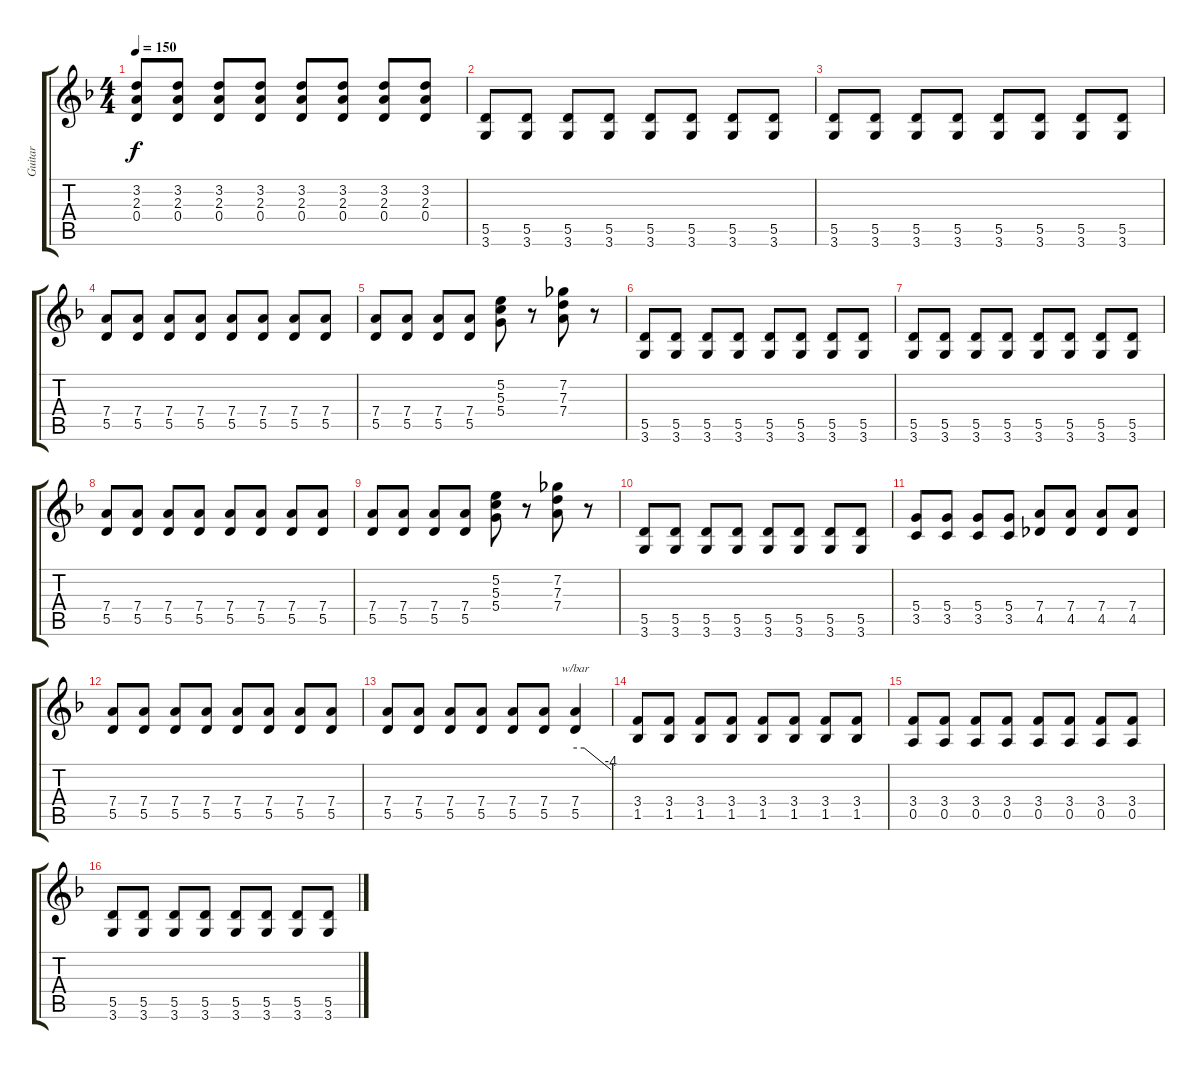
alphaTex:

\track ("Guitar" "Guitar") {instrument electricguitarmuted}
\staff {score tabs}
\tuning (E4 B3 G3 D3 A2 E2) {hide}
\ts (4 4)
\tempo 150
\clef g2
\ks f
(3.2 2.3 0.4).8{dy f} (3.2 2.3 0.4).8 (3.2 2.3 0.4).8 (3.2 2.3 0.4).8 (3.2 2.3 0.4).8 (3.2 2.3 0.4).8 (3.2 2.3 0.4).8 (3.2 2.3 0.4).8 |
(5.5 3.6).8 (5.5 3.6).8 (5.5 3.6).8 (5.5 3.6).8 (5.5 3.6).8 (5.5 3.6).8 (5.5 3.6).8 (5.5 3.6).8 |
(5.5 3.6).8 (5.5 3.6).8 (5.5 3.6).8 (5.5 3.6).8 (5.5 3.6).8 (5.5 3.6).8 (5.5 3.6).8 (5.5 3.6).8 |
(7.4 5.5).8 (7.4 5.5).8 (7.4 5.5).8 (7.4 5.5).8 (7.4 5.5).8 (7.4 5.5).8 (7.4 5.5).8 (7.4 5.5).8 |
(7.4 5.5).8 (7.4 5.5).8 (7.4 5.5).8 (7.4 5.5).8 (5.2 5.3 5.4).8{volume 10 instrument overdrivenguitar} r.8 (7.2 7.3 7.4).8 r.8 |
(5.5 3.6).8{volume 8 instrument electricguitarmuted} (5.5 3.6).8 (5.5 3.6).8 (5.5 3.6).8 (5.5 3.6).8 (5.5 3.6).8 (5.5 3.6).8 (5.5 3.6).8 |
(5.5 3.6).8 (5.5 3.6).8 (5.5 3.6).8 (5.5 3.6).8 (5.5 3.6).8 (5.5 3.6).8 (5.5 3.6).8 (5.5 3.6).8 |
(7.4 5.5).8 (7.4 5.5).8 (7.4 5.5).8 (7.4 5.5).8 (7.4 5.5).8 (7.4 5.5).8 (7.4 5.5).8 (7.4 5.5).8 |
(7.4 5.5).8 (7.4 5.5).8 (7.4 5.5).8 (7.4 5.5).8 (5.2 5.3 5.4).8{volume 10 instrument overdrivenguitar} r.8 (7.2 7.3 7.4).8 r.8 |
(5.5 3.6).8{volume 8 instrument electricguitarmuted} (5.5 3.6).8 (5.5 3.6).8 (5.5 3.6).8 (5.5 3.6).8 (5.5 3.6).8 (5.5 3.6).8 (5.5 3.6).8 |
(5.4 3.5).8 (5.4 3.5).8 (5.4 3.5).8 (5.4 3.5).8 (7.4 4.5).8 (7.4 4.5).8 (7.4 4.5).8 (7.4 4.5).8 |
(7.4 5.5).8 (7.4 5.5).8 (7.4 5.5).8 (7.4 5.5).8 (7.4 5.5).8 (7.4 5.5).8 (7.4 5.5).8 (7.4 5.5).8 |
(7.4 5.5).8 (7.4 5.5).8 (7.4 5.5).8 (7.4 5.5).8 (7.4 5.5).8 (7.4 5.5).8 (7.4 5.5).4{tbe (custom default 0 0 15 0 60 -16) volume 10 instrument distortionguitar} |
(3.4 1.5).8{volume 8 instrument electricguitarmuted} (3.4 1.5).8 (3.4 1.5).8 (3.4 1.5).8 (3.4 1.5).8 (3.4 1.5).8 (3.4 1.5).8 (3.4 1.5).8 |
(3.4 0.5).8 (3.4 0.5).8 (3.4 0.5).8 (3.4 0.5).8 (3.4 0.5).8 (3.4 0.5).8 (3.4 0.5).8 (3.4 0.5).8 |
(5.5 3.6).8 (5.5 3.6).8 (5.5 3.6).8 (5.5 3.6).8 (5.5 3.6).8 (5.5 3.6).8 (5.5 3.6).8 (5.5 3.6).8
